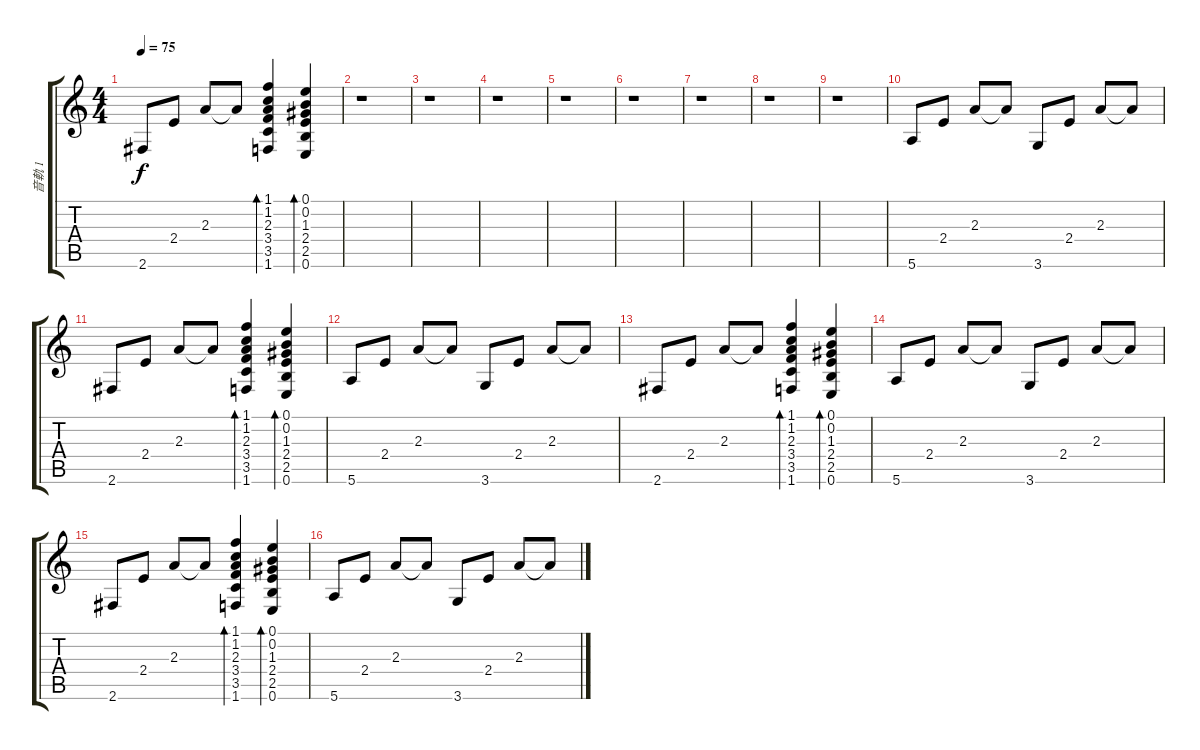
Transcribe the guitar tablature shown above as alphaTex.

\track ("音軌 1" "音軌 1") {instrument electricguitarjazz}
\staff {score tabs}
\tuning (E4 B3 G3 D3 A2 E2) {hide}
\ts (4 4)
\tempo 75
\clef g2
\ks c
2.6.8{dy f} 2.4.8 2.3.8 2.3{t}.8 (1.1 1.2 2.3 3.4 3.5 1.6).4{bd 60} (0.1 0.2 1.3 2.4 2.5 0.6).4{bd 60} |
r.1 |
r.1 |
r.1 |
r.1 |
r.1 |
r.1 |
r.1 |
r.1 |
5.6.8{volume 11} 2.4.8 2.3.8 2.3{t}.8 3.6.8 2.4.8 2.3.8 2.3{t}.8 |
2.6.8 2.4.8 2.3.8 2.3{t}.8 (1.1 1.2 2.3 3.4 3.5 1.6).4{bd 60} (0.1 0.2 1.3 2.4 2.5 0.6).4{bd 60} |
5.6.8 2.4.8 2.3.8 2.3{t}.8 3.6.8 2.4.8 2.3.8 2.3{t}.8 |
2.6.8 2.4.8 2.3.8 2.3{t}.8 (1.1 1.2 2.3 3.4 3.5 1.6).4{bd 60} (0.1 0.2 1.3 2.4 2.5 0.6).4{bd 60} |
5.6.8{volume 9} 2.4.8 2.3.8 2.3{t}.8 3.6.8 2.4.8 2.3.8 2.3{t}.8 |
2.6.8 2.4.8 2.3.8 2.3{t}.8 (1.1 1.2 2.3 3.4 3.5 1.6).4{bd 60} (0.1 0.2 1.3 2.4 2.5 0.6).4{bd 60} |
5.6.8 2.4.8 2.3.8 2.3{t}.8 3.6.8 2.4.8 2.3.8 2.3{t}.8
